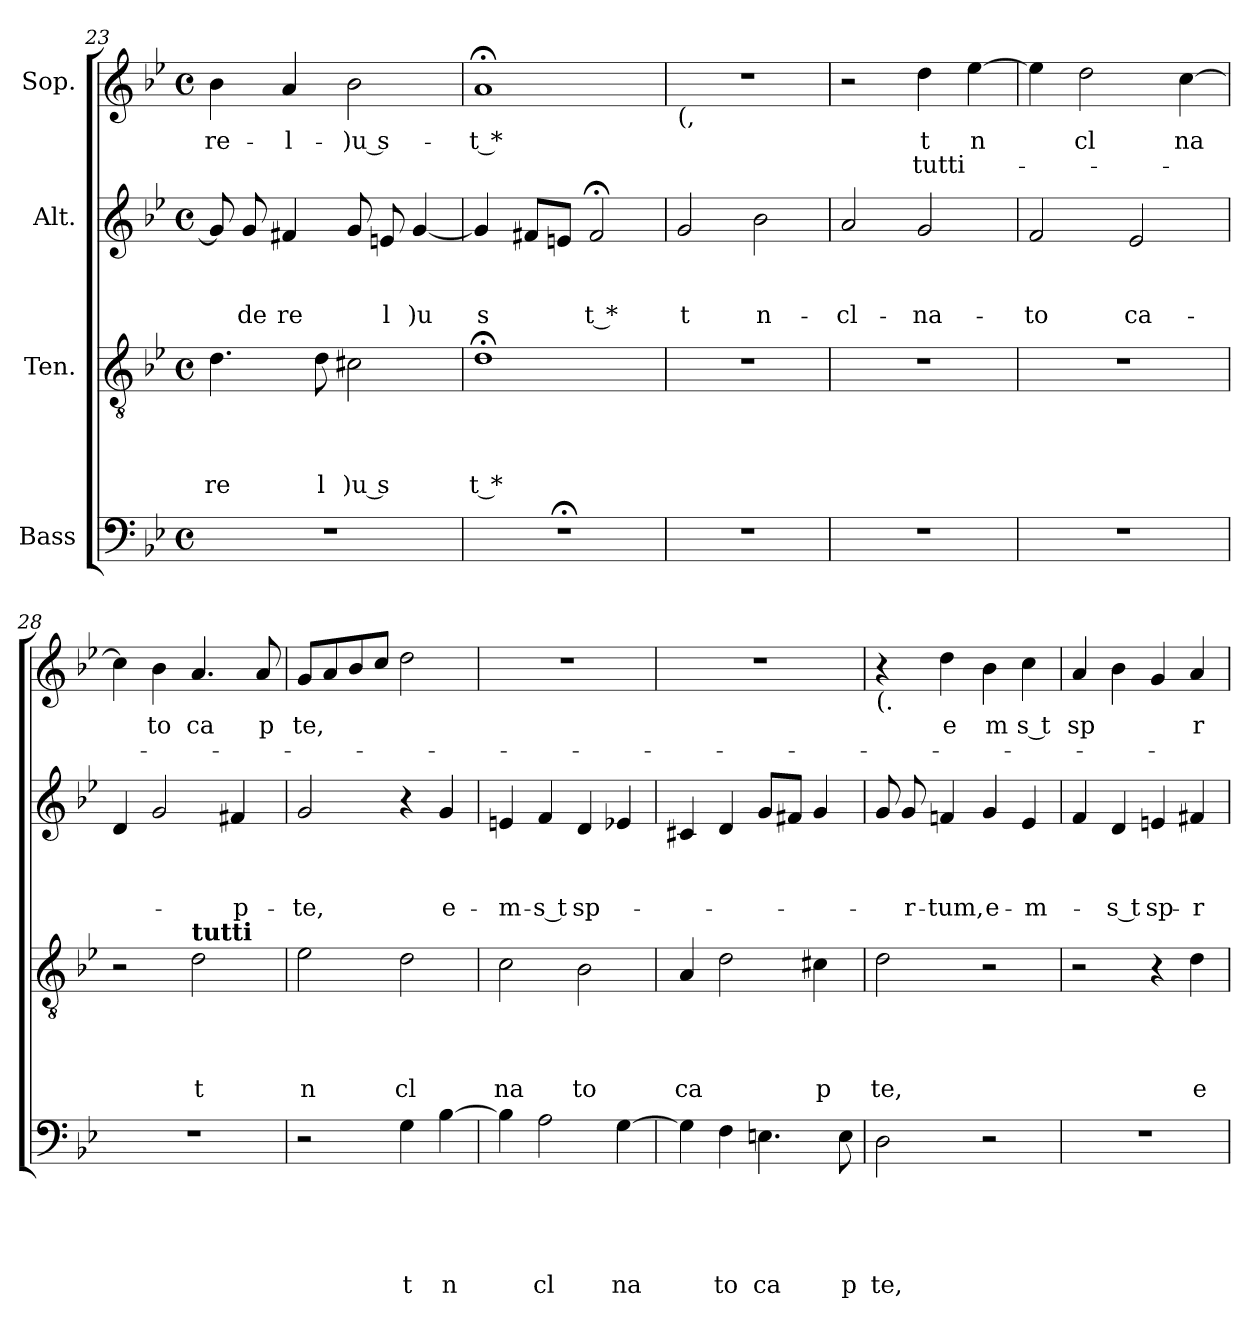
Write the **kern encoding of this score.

**kern	**text	**text	**text	**text	**text	**kern	**text	**text	**text	**text	**kern	**text	**text	**text	**kern	**text	**text
*part4	*part4	*part4	*part4	*part4	*part4	*part3	*part3	*part3	*part3	*part3	*part2	*part2	*part2	*part2	*part1	*part1	*part1
*staff4	*staff4	*staff4	*staff4	*staff4	*staff4	*staff3	*staff3	*staff3	*staff3	*staff3	*staff2	*staff2	*staff2	*staff2	*staff1	*staff1	*staff1
*I"Bass	*	*	*	*	*	*I"Ten.	*	*	*	*	*I"Alt.	*	*	*	*I"Sop.	*	*
*clefF4	*	*	*	*	*	*clefGv2	*	*	*	*	*clefG2	*	*	*	*clefG2	*	*
*k[b-e-]	*	*	*	*	*	*k[b-e-]	*	*	*	*	*k[b-e-]	*	*	*	*k[b-e-]	*	*
*B-:	*	*	*	*	*	*B-:	*	*	*	*	*B-:	*	*	*	*B-:	*	*
*M4/4	*	*	*	*	*	*M4/4	*	*	*	*	*M4/4	*	*	*	*M4/4	*	*
*met(c)	*	*	*	*	*	*met(c)	*	*	*	*	*met(c)	*	*	*	*met(c)	*	*
=23	=23	=23	=23	=23	=23	=23	=23	=23	=23	=23	=23	=23	=23	=23	=23	=23	=23
!	!	!	!	!	!	!	!	!	!	!LO:LY:b	!	!	!	!	!	!LO:LY:b	!
1r	.	.	.	.	.	4.d\	.	.	.	re	8g/]	.	.	.	4b-\	-re-	.
!	!	!	!	!	!	!	!	!	!	!	!	!	!	!LO:LY:b	!	!	!
.	.	.	.	.	.	.	.	.	.	.	8g/	.	.	de	.	.	.
!	!	!	!	!	!	!	!	!	!	!	!	!	!	!LO:LY:b	!	!LO:LY:b:rj	!
.	.	.	.	.	.	.	.	.	.	.	4f#X/	.	.	re	4a/	-l-	.
!	!	!	!	!	!	!	!	!	!	!LO:LY:b:rj	!	!	!	!	!	!	!
.	.	.	.	.	.	8d\	.	.	.	l	.	.	.	.	.	.	.
!	!	!	!	!	!	!	!	!	!	!LO:LY:b:rj	!	!	!	!	!	!LO:LY:b:rj	!
.	.	.	.	.	.	2c#X\	.	.	.	)u s	8g/	.	.	.	2b-\	-)u s-	.
!	!	!	!	!	!	!	!	!	!	!	!	!	!	!LO:LY:b:rj	!	!	!
.	.	.	.	.	.	.	.	.	.	.	8en/	.	.	l	.	.	.
!	!	!	!	!	!	!	!	!	!	!	!	!	!	!LO:LY:b	!	!	!
.	.	.	.	.	.	.	.	.	.	.	[<4g/	.	.	)u	.	.	.
=24	=24	=24	=24	=24	=24	=24	=24	=24	=24	=24	=24	=24	=24	=24	=24	=24	=24
!	!	!	!	!	!	!	!	!	!	!LO:LY:b:rj	!	!	!	!LO:LY:b:rj	!	!LO:LY:b:rj	!
1r;<	.	.	.	.	.	1d;<	.	.	.	t *	4g/]	.	.	s	1a;	-t *	.
.	.	.	.	.	.	.	.	.	.	.	8f#X/L	.	.	.	.	.	.
.	.	.	.	.	.	.	.	.	.	.	8en/J	.	.	.	.	.	.
!	!	!	!	!	!	!	!	!	!	!	!	!	!	!LO:LY:b:rj	!	!	!
.	.	.	.	.	.	.	.	.	.	.	2f#;/	.	.	t *	.	.	.
!!LO:LB:g=z
=25	=25	=25	=25	=25	=25	=25	=25	=25	=25	=25	=25	=25	=25	=25	=25	=25	=25
!	!	!	!	!	!	!	!	!	!	!	!	!	!	!	!LO:TX:b:t=(,	!	!
!	!	!	!	!	!	!	!	!	!	!	!	!	!	!LO:LY:b	!	!	!
1r	.	.	.	.	.	1r	.	.	.	.	2g/	.	.	t	1r	.	.
!	!	!	!	!	!	!	!	!	!	!	!	!	!	!LO:LY:b	!	!	!
.	.	.	.	.	.	.	.	.	.	.	2b-\	.	.	n-	.	.	.
=26	=26	=26	=26	=26	=26	=26	=26	=26	=26	=26	=26	=26	=26	=26	=26	=26	=26
!	!	!	!	!	!	!	!	!	!	!	!	!	!	!LO:LY:b:rj	!	!	!
1r	.	.	.	.	.	1r	.	.	.	.	2a/	.	.	-cl-	2r	.	.
!	!	!	!	!	!	!	!	!	!	!	!	!	!	!LO:LY:b	!	!LO:LY:b	!LO:LY:b
.	.	.	.	.	.	.	.	.	.	.	2g/	.	.	-na-	4dd\	t	tutti-
!	!	!	!	!	!	!	!	!	!	!	!	!	!	!	!	!LO:LY:b	!
.	.	.	.	.	.	.	.	.	.	.	.	.	.	.	[>4ee-\	n	.
=27	=27	=27	=27	=27	=27	=27	=27	=27	=27	=27	=27	=27	=27	=27	=27	=27	=27
!	!	!	!	!	!	!	!	!	!	!	!	!	!	!LO:LY:b	!	!	!
1r	.	.	.	.	.	1r	.	.	.	.	2f/	.	.	-to	4ee-\]	.	.
!	!	!	!	!	!	!	!	!	!	!	!	!	!	!	!	!LO:LY:b:rj	!
.	.	.	.	.	.	.	.	.	.	.	.	.	.	.	2dd\	cl	.
!	!	!	!	!	!	!	!	!	!	!	!	!	!	!LO:LY:b	!	!	!
.	.	.	.	.	.	.	.	.	.	.	2e-/	.	.	ca-	.	.	.
!	!	!	!	!	!	!	!	!	!	!	!	!	!	!	!	!LO:LY:b	!
.	.	.	.	.	.	.	.	.	.	.	.	.	.	.	[>4cc\	na	.
=28	=28	=28	=28	=28	=28	=28	=28	=28	=28	=28	=28	=28	=28	=28	=28	=28	=28
1r	.	.	.	.	.	2r	.	.	.	.	4d/	.	.	.	4cc\]	.	.
!	!	!	!	!	!	!	!	!	!	!	!	!	!	!	!	!LO:LY:b	!
.	.	.	.	.	.	.	.	.	.	.	2g/	.	.	.	4b-\	to	.
!	!	!	!	!	!	!LO:TX:a:B:t=tutti	!	!	!	!	!	!	!	!	!	!	!
!	!	!	!	!	!	!	!	!	!	!LO:LY:b	!	!	!	!	!	!LO:LY:b	!
.	.	.	.	.	.	2d\	.	.	.	t	.	.	.	.	4.a/	ca	.
!	!	!	!	!	!	!	!	!	!	!	!	!	!	!LO:LY:b:rj	!	!	!
.	.	.	.	.	.	.	.	.	.	.	4f#X/	.	.	-p-	.	.	.
!	!	!	!	!	!	!	!	!	!	!	!	!	!	!	!	!LO:LY:b:rj	!
.	.	.	.	.	.	.	.	.	.	.	.	.	.	.	8a/	p	.
=29	=29	=29	=29	=29	=29	=29	=29	=29	=29	=29	=29	=29	=29	=29	=29	=29	=29
!	!	!	!	!	!	!	!	!	!	!LO:LY:b	!	!	!	!LO:LY:b	!	!LO:LY:b	!
2r	.	.	.	.	.	2e-\	.	.	.	n	2g/	.	.	-te,	8g/L	te,	.
.	.	.	.	.	.	.	.	.	.	.	.	.	.	.	8a/	.	.
.	.	.	.	.	.	.	.	.	.	.	.	.	.	.	8b-/	.	.
.	.	.	.	.	.	.	.	.	.	.	.	.	.	.	8cc/J	.	.
!	!	!	!	!	!LO:LY:b	!	!	!	!	!LO:LY:b:rj	!	!	!	!	!	!	!
4G\	.	.	.	.	t	2d\	.	.	.	cl	4r	.	.	.	2dd\	.	.
!	!	!	!	!	!LO:LY:b	!	!	!	!	!	!	!	!	!LO:LY:b	!	!	!
[>4B-\	.	.	.	.	n	.	.	.	.	.	4g/	.	.	e-	.	.	.
=30	=30	=30	=30	=30	=30	=30	=30	=30	=30	=30	=30	=30	=30	=30	=30	=30	=30
!	!	!	!	!	!	!	!	!	!	!LO:LY:b	!	!	!	!LO:LY:b	!	!	!
4B-\]	.	.	.	.	.	2c\	.	.	.	na	4en/	.	.	-m-	1r	.	.
!	!	!	!	!	!LO:LY:b:rj	!	!	!	!	!	!	!	!	!LO:LY:b:rj	!	!	!
2A\	.	.	.	.	cl	.	.	.	.	.	4f/	.	.	-s t	.	.	.
!	!	!	!	!	!	!	!	!	!	!LO:LY:b	!	!	!	!LO:LY:b	!	!	!
.	.	.	.	.	.	2B-\	.	.	.	to	4d/	.	.	sp-	.	.	.
!	!	!	!	!	!LO:LY:b	!	!	!	!	!	!	!	!	!	!	!	!
[>4G\	.	.	.	.	na	.	.	.	.	.	4e-X/	.	.	.	.	.	.
=31	=31	=31	=31	=31	=31	=31	=31	=31	=31	=31	=31	=31	=31	=31	=31	=31	=31
!	!	!	!	!	!	!	!	!	!	!LO:LY:b	!	!	!	!	!	!	!
4G\]	.	.	.	.	.	4A/	.	.	.	ca	4c#X/	.	.	.	1r	.	.
!	!	!	!	!	!LO:LY:b	!	!	!	!	!	!	!	!	!	!	!	!
4F\	.	.	.	.	to	2d\	.	.	.	.	4d/	.	.	.	.	.	.
!	!	!	!	!	!LO:LY:b	!	!	!	!	!	!	!	!	!	!	!	!
4.En\	.	.	.	.	ca	.	.	.	.	.	8g/L	.	.	.	.	.	.
.	.	.	.	.	.	.	.	.	.	.	8f#X/J	.	.	.	.	.	.
!	!	!	!	!	!	!	!	!	!	!LO:LY:b:rj	!	!	!	!	!	!	!
.	.	.	.	.	.	4c#X\	.	.	.	p	4g/	.	.	.	.	.	.
!	!	!	!	!	!LO:LY:b:rj	!	!	!	!	!	!	!	!	!	!	!	!
8E\	.	.	.	.	p	.	.	.	.	.	.	.	.	.	.	.	.
!!LO:LB:g=z
=32	=32	=32	=32	=32	=32	=32	=32	=32	=32	=32	=32	=32	=32	=32	=32	=32	=32
!	!	!	!	!	!	!	!	!	!	!	!	!	!	!	!LO:TX:b:t=(.	!	!
!	!	!	!	!	!LO:LY:b	!	!	!	!	!LO:LY:b	!	!	!	!	!	!	!
2D\	.	.	.	.	te,	2d\	.	.	.	te,	8g/	.	.	.	4r	.	.
!	!	!	!	!	!	!	!	!	!	!	!	!	!	!LO:LY:b:rj	!	!	!
.	.	.	.	.	.	.	.	.	.	.	8g/	.	.	-r-	.	.	.
!	!	!	!	!	!	!	!	!	!	!	!	!	!	!LO:LY:b	!	!LO:LY:b	!
.	.	.	.	.	.	.	.	.	.	.	4fn/	.	.	-tum,	4dd\	e	.
!	!	!	!	!	!	!	!	!	!	!	!	!	!	!LO:LY:b	!	!LO:LY:b	!
2r	.	.	.	.	.	2r	.	.	.	.	4g/	.	.	e-	4b-\	m	.
!	!	!	!	!	!	!	!	!	!	!	!	!	!	!LO:LY:b	!	!LO:LY:b:rj	!
.	.	.	.	.	.	.	.	.	.	.	4e-/	.	.	-m-	4cc\	s t	.
=33	=33	=33	=33	=33	=33	=33	=33	=33	=33	=33	=33	=33	=33	=33	=33	=33	=33
!	!	!	!	!	!	!	!	!	!	!	!	!	!	!	!	!LO:LY:b	!
1r	.	.	.	.	.	2r	.	.	.	.	4f/	.	.	.	4a/	sp	.
!	!	!	!	!	!	!	!	!	!	!	!	!	!	!LO:LY:b:rj	!	!	!
.	.	.	.	.	.	.	.	.	.	.	4d/	.	.	-s t	4b-\	.	.
!	!	!	!	!	!	!	!	!	!	!	!	!	!	!LO:LY:b	!	!	!
.	.	.	.	.	.	4r	.	.	.	.	4en/	.	.	sp-	4g/	.	.
!	!	!	!	!	!	!	!	!	!	!LO:LY:b	!	!	!	!LO:LY:b:rj	!	!LO:LY:b:rj	!
.	.	.	.	.	.	4d\	.	.	.	e	4f#X/	.	.	-r-	4a/	r	.
=	=	=	=	=	=	=	=	=	=	=	=	=	=	=	=	=	=
*-	*-	*-	*-	*-	*-	*-	*-	*-	*-	*-	*-	*-	*-	*-	*-	*-	*-
